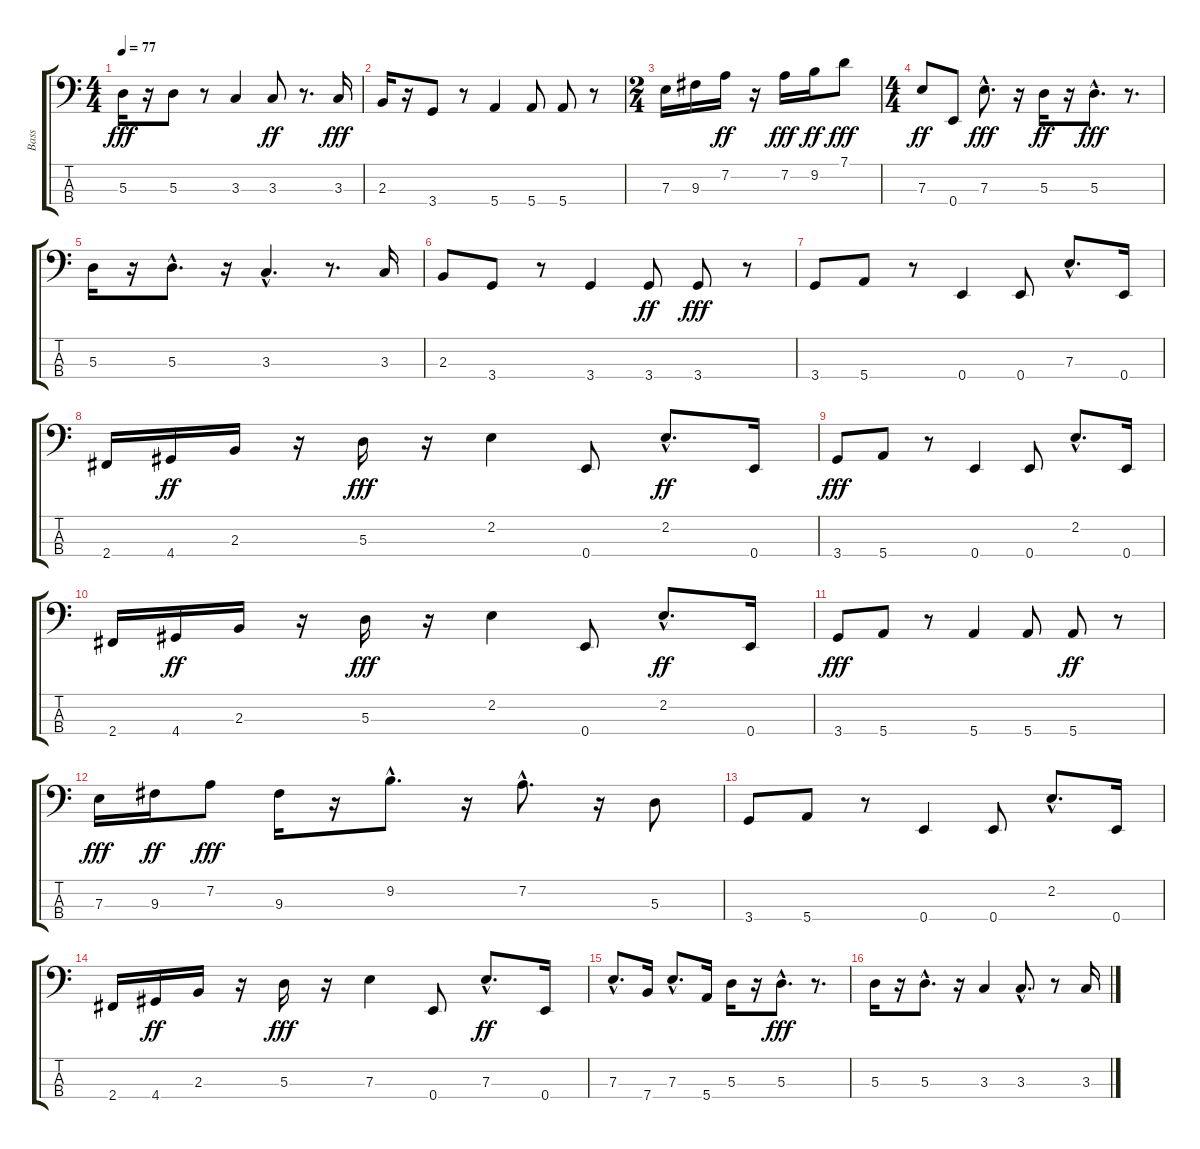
\track ("Bass" "Bass") {instrument electricbassfinger}
\staff {score tabs}
\tuning (G2 D2 A1 E1) {hide}
\ts (4 4)
\tempo 77
\clef f4
\ks c
5.3.16{dy fff} r.16 5.3.8 r.8 3.3.4 3.3.8{dy ff} r.8{d} 3.3.16{dy fff} |
2.3.16 r.16 3.4.8 r.8 5.4.4 5.4.8 5.4.8 r.8 |
\ts (2 4)
7.3.16 9.3.16 7.2.16{dy ff} r.16 7.2.16{dy fff} 9.2.16{dy ff} 7.1.8{dy fff} |
\ts (4 4)
7.3.8{dy ff} 0.4.8 7.3{hac}.8{d dy fff} r.16 5.3.16{dy ff} r.16 5.3{hac}.8{d dy fff} r.8{d} |
5.3.16 r.16 5.3{hac}.8{d} r.16 3.3{hac}.4{d} r.8{d} 3.3.16 |
2.3.8 3.4.8 r.8 3.4.4 3.4.8{dy ff} 3.4.8{dy fff} r.8 |
3.4.8 5.4.8 r.8 0.4.4 0.4.8 7.3{hac}.8{d} 0.4.16 |
2.4.16 4.4.16{dy ff} 2.3.16 r.16 5.3.16{dy fff} r.16 2.2.4 0.4.8 2.2{hac}.8{d dy ff} 0.4.16 |
3.4.8{dy fff} 5.4.8 r.8 0.4.4 0.4.8 2.2{hac}.8{d} 0.4.16 |
2.4.16 4.4.16{dy ff} 2.3.16 r.16 5.3.16{dy fff} r.16 2.2.4 0.4.8 2.2{hac}.8{d dy ff} 0.4.16 |
3.4.8{dy fff} 5.4.8 r.8 5.4.4 5.4.8 5.4.8{dy ff} r.8 |
7.3.16{dy fff} 9.3.16{dy ff} 7.2.8{dy fff} 9.3.16 r.16 9.2{hac}.8{d} r.16 7.2{hac}.8{d} r.16 5.3.8 |
3.4.8 5.4.8 r.8 0.4.4 0.4.8 2.2{hac}.8{d} 0.4.16 |
2.4.16 4.4.16{dy ff} 2.3.16 r.16 5.3.16{dy fff} r.16 7.3.4 0.4.8 7.3{hac}.8{d dy ff} 0.4.16 |
7.3{hac}.8{d} 7.4.16 7.3{hac}.8{d} 5.4.16 5.3.16 r.16 5.3{hac}.8{d dy fff} r.8{d} |
5.3.16 r.16 5.3{hac}.8{d} r.16 3.3.4 3.3{hac}.8{d} r.8 3.3.16
